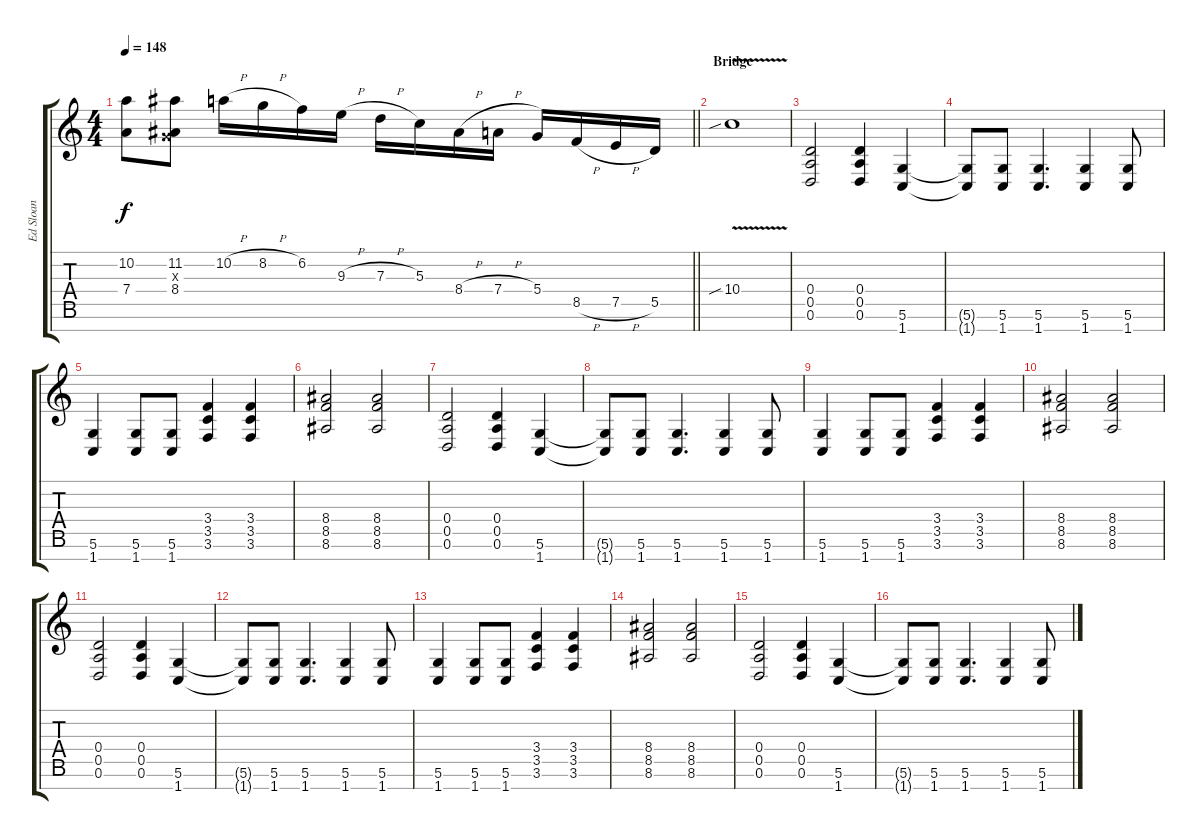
\track ("Ed Sloan" "Ed Sloan") {instrument distortionguitar}
\staff {score tabs}
\tuning (E4 B3 G3 D3 A2 D2 B1) {hide}
\ts (4 4)
\tempo 148
\clef g2
\barLineRight lightlight
\ks c
(10.2{t} 7.4{t}).8{dy f} (11.2 0.3{x} 8.4).8 10.2{h}.16 8.2{h}.16 6.2.16 9.3{h}.16 7.3{h}.16 5.3.16 8.4{h}.16 7.4{h}.16 5.4.16 8.5{h}.16 7.5{h}.16 5.5.16 |
\section ("" "Bridge")
10.4{v sib}.1 |
(0.4 0.5 0.6).2{volume 16} (0.4 0.5 0.6).4 (5.6 1.7).4 |
(5.6{t} 1.7{t}).8 (5.6 1.7).8 (5.6 1.7).4{d} (5.6 1.7).4 (5.6 1.7).8 |
(5.6 1.7).4 (5.6 1.7).8 (5.6 1.7).8 (3.4 3.5 3.6).4 (3.4 3.5 3.6).4 |
(8.4 8.5 8.6).2 (8.4 8.5 8.6).2 |
(0.4 0.5 0.6).2 (0.4 0.5 0.6).4 (5.6 1.7).4 |
(5.6{t} 1.7{t}).8 (5.6 1.7).8 (5.6 1.7).4{d} (5.6 1.7).4 (5.6 1.7).8 |
(5.6 1.7).4 (5.6 1.7).8 (5.6 1.7).8 (3.4 3.5 3.6).4 (3.4 3.5 3.6).4 |
(8.4 8.5 8.6).2 (8.4 8.5 8.6).2 |
(0.4 0.5 0.6).2 (0.4 0.5 0.6).4 (5.6 1.7).4 |
(5.6{t} 1.7{t}).8 (5.6 1.7).8 (5.6 1.7).4{d} (5.6 1.7).4 (5.6 1.7).8 |
(5.6 1.7).4 (5.6 1.7).8 (5.6 1.7).8 (3.4 3.5 3.6).4 (3.4 3.5 3.6).4 |
(8.4 8.5 8.6).2 (8.4 8.5 8.6).2 |
(0.4 0.5 0.6).2 (0.4 0.5 0.6).4 (5.6 1.7).4 |
(5.6{t} 1.7{t}).8 (5.6 1.7).8 (5.6 1.7).4{d} (5.6 1.7).4 (5.6 1.7).8
